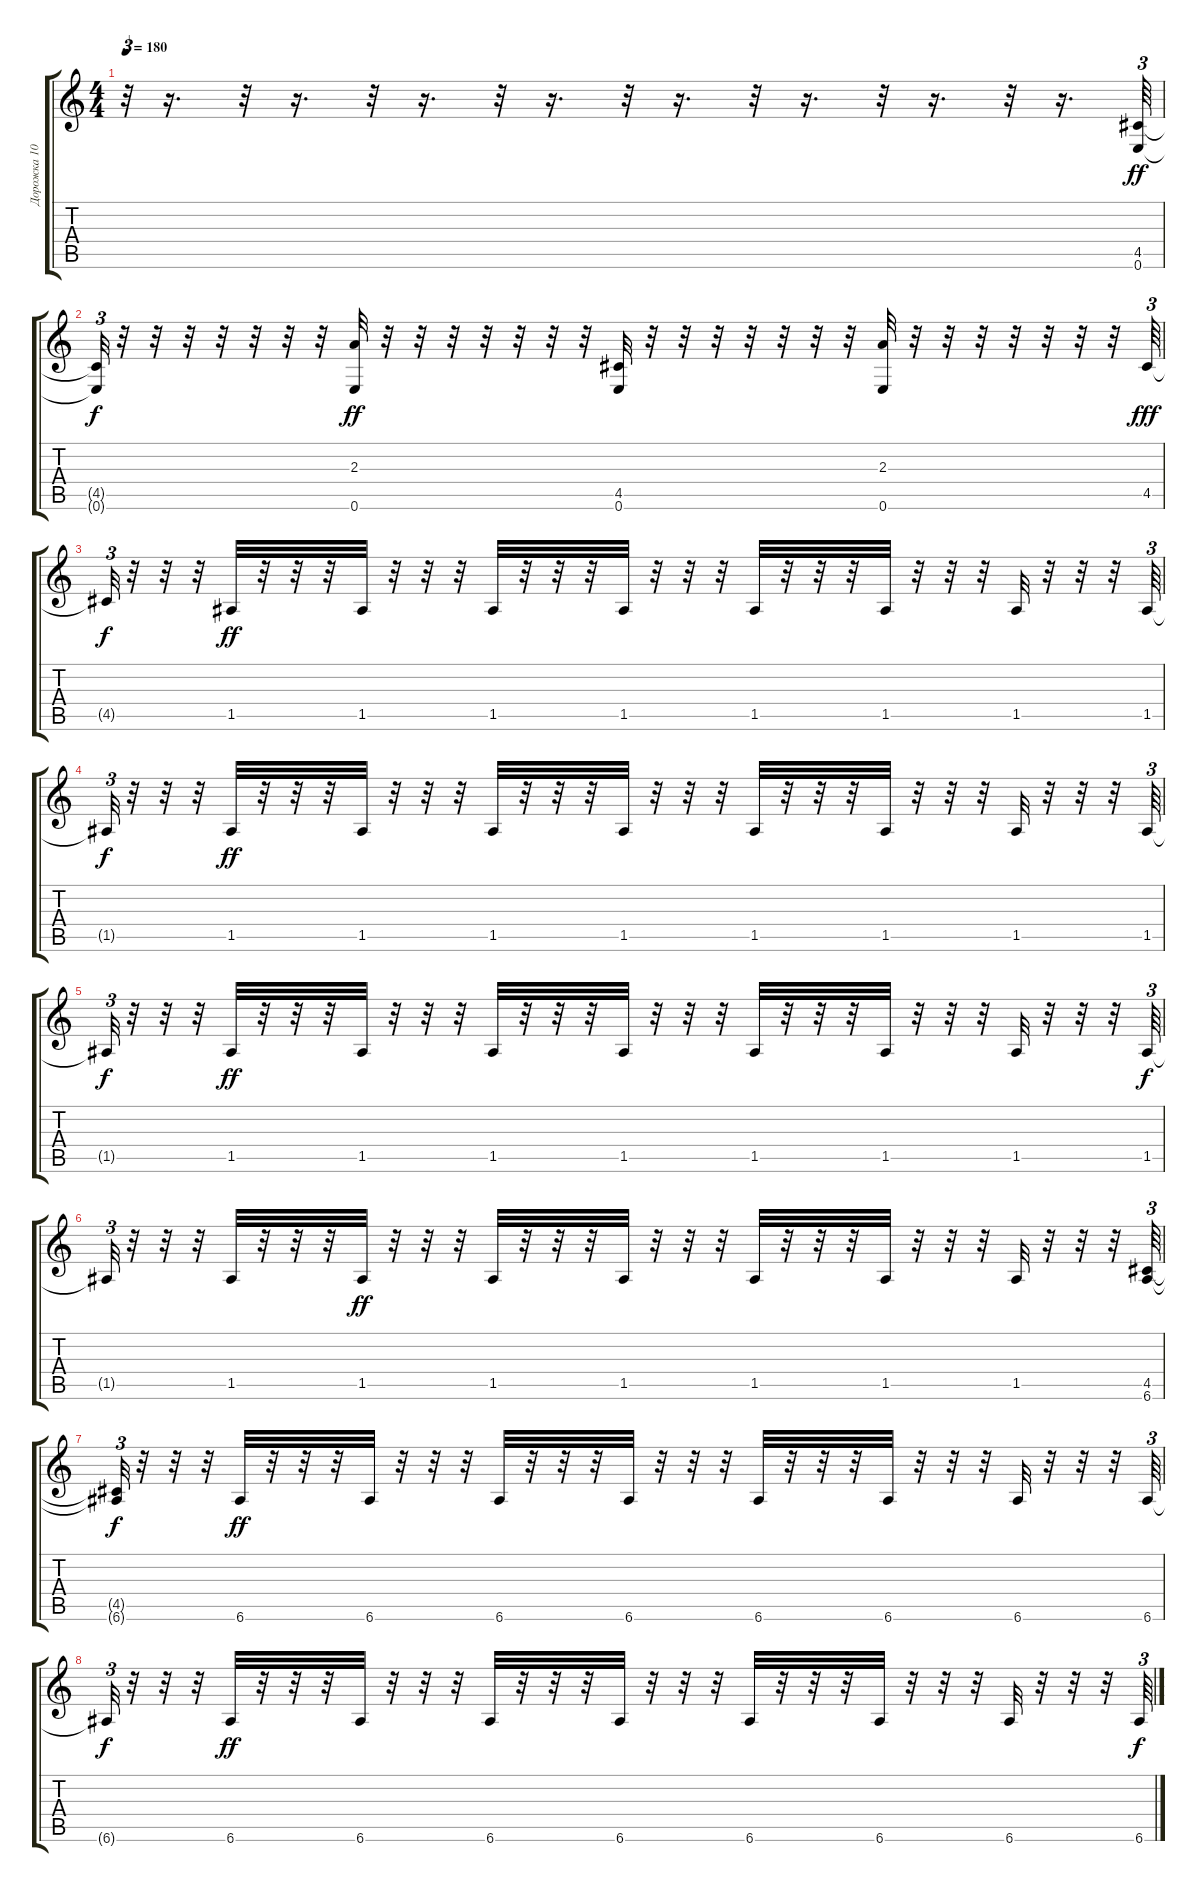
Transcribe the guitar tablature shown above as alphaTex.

\track ("Дорожка 10" "Дорожка 10") {instrument acousticguitarsteel}
\staff {score tabs}
\tuning (E4 B3 G3 D3 A2 E2) {hide}
\ts (4 4)
\tempo 180
\clef g2
\ks c
r.32{tu (3 2) dy ff} r.16{d} r.32 r.16{d} r.32 r.16{d} r.32 r.16{d} r.32 r.16{d} r.32 r.16{d} r.32 r.16{d} r.32 r.16{d} (4.5 0.6).64{tu (3 2)} |
(4.5{t} 0.6{t}).32{tu (3 2) dy f} r.32 r.32 r.32 r.32 r.32 r.32 r.32 (2.3 0.6).32{dy ff} r.32 r.32 r.32 r.32 r.32 r.32 r.32 (4.5 0.6).32 r.32 r.32 r.32 r.32 r.32 r.32 r.32 (2.3 0.6).32 r.32 r.32 r.32 r.32 r.32 r.32 r.32 4.5.64{tu (3 2) dy fff} |
4.5{t}.32{tu (3 2) dy f} r.32 r.32 r.32 1.5.32{dy ff} r.32 r.32 r.32 1.5.32 r.32 r.32 r.32 1.5.32 r.32 r.32 r.32 1.5.32 r.32 r.32 r.32 1.5.32 r.32 r.32 r.32 1.5.32 r.32 r.32 r.32 1.5.32 r.32 r.32 r.32 1.5.64{tu (3 2)} |
1.5{t}.32{tu (3 2) dy f} r.32 r.32 r.32 1.5.32{dy ff} r.32 r.32 r.32 1.5.32 r.32 r.32 r.32 1.5.32 r.32 r.32 r.32 1.5.32 r.32 r.32 r.32 1.5.32 r.32 r.32 r.32 1.5.32 r.32 r.32 r.32 1.5.32 r.32 r.32 r.32 1.5.64{tu (3 2)} |
1.5{t}.32{tu (3 2) dy f} r.32 r.32 r.32 1.5.32{dy ff} r.32 r.32 r.32 1.5.32 r.32 r.32 r.32 1.5.32 r.32 r.32 r.32 1.5.32 r.32 r.32 r.32 1.5.32 r.32 r.32 r.32 1.5.32 r.32 r.32 r.32 1.5.32 r.32 r.32 r.32 1.5.64{tu (3 2) dy f} |
1.5{t}.32{tu (3 2)} r.32 r.32 r.32 1.5.32 r.32 r.32 r.32 1.5.32{dy ff} r.32 r.32 r.32 1.5.32 r.32 r.32 r.32 1.5.32 r.32 r.32 r.32 1.5.32 r.32 r.32 r.32 1.5.32 r.32 r.32 r.32 1.5.32 r.32 r.32 r.32 (4.5 6.6).64{tu (3 2)} |
(4.5{t} 6.6{t}).32{tu (3 2) dy f} r.32 r.32 r.32 6.6.32{dy ff} r.32 r.32 r.32 6.6.32 r.32 r.32 r.32 6.6.32 r.32 r.32 r.32 6.6.32 r.32 r.32 r.32 6.6.32 r.32 r.32 r.32 6.6.32 r.32 r.32 r.32 6.6.32 r.32 r.32 r.32 6.6.64{tu (3 2)} |
6.6{t}.32{tu (3 2) dy f} r.32 r.32 r.32 6.6.32{dy ff} r.32 r.32 r.32 6.6.32 r.32 r.32 r.32 6.6.32 r.32 r.32 r.32 6.6.32 r.32 r.32 r.32 6.6.32 r.32 r.32 r.32 6.6.32 r.32 r.32 r.32 6.6.32 r.32 r.32 r.32 6.6.64{tu (3 2) dy f}
